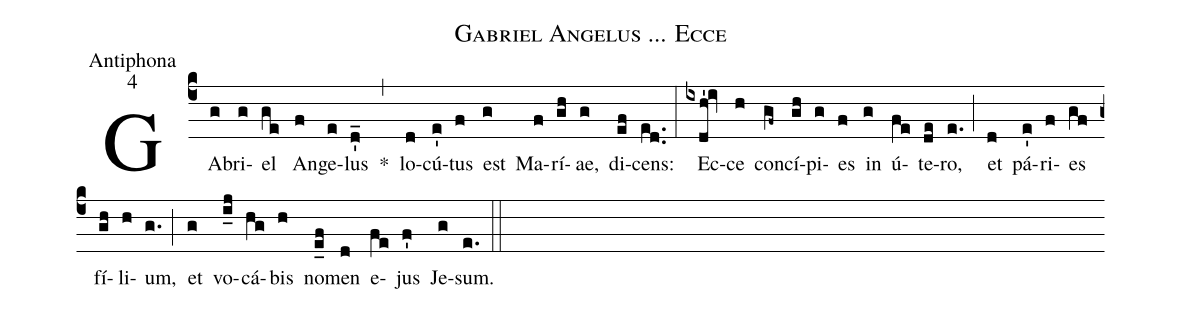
name:Gabriel Angelus ... Ecce;
office-part:Antiphona;
mode:4;
%%
(c4) GA(g)bri(g)el(ge) An(f)ge(e)lus(d'_) *(,) lo(d)cú(e')tus(f) est(g) Ma(f)rí(gh)ae,(g) di(ef)cens:(ed..) (:) Ec(ixdh'!iv)ce(h) con(gf~)cí(gh)pi(g)es(f) in(g) ú(fe)te(de)ro,(e.) (;) et(d) pá(e')ri(f)es(gf) fí(gh)li(h)um,(g.) (;) et(g) vo(i_j)cá(hg)bis(h) no(e_f)men(d) e(fe)jus(f') Je(g)sum.(e.) (::)
